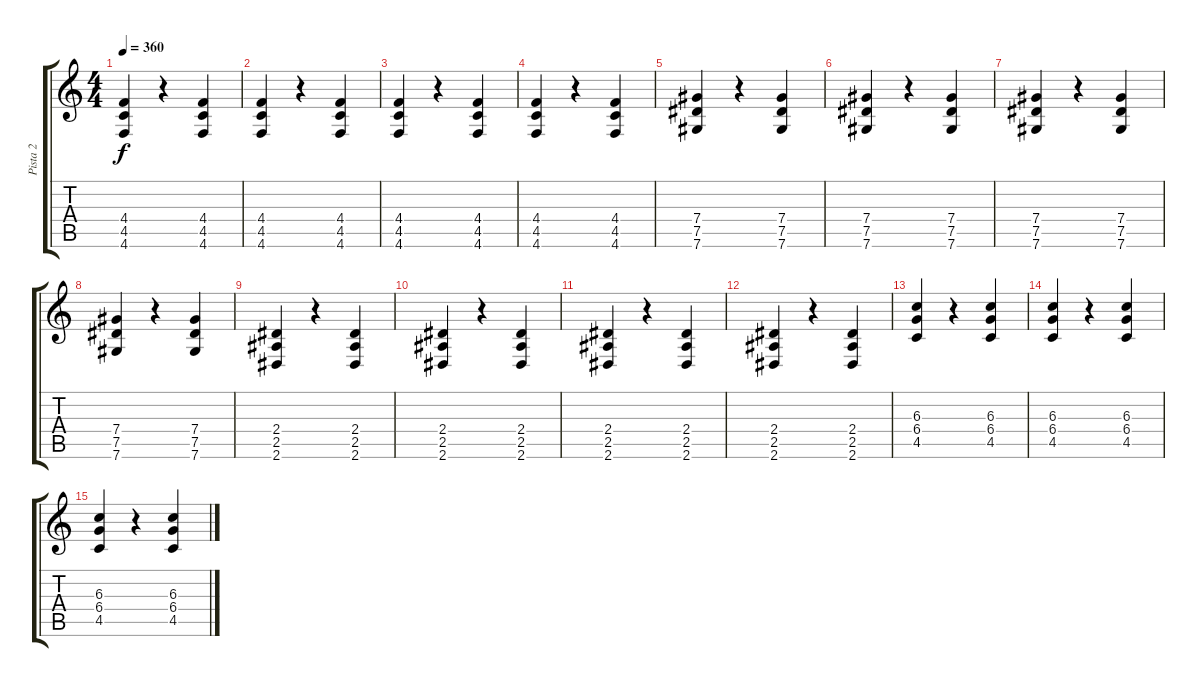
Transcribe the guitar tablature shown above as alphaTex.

\track ("Pista 2" "Pista 2") {instrument overdrivenguitar}
\staff {score tabs}
\tuning (Eb4 Bb3 Gb3 Db3 Ab2 Db2) {hide}
\ts (4 4)
\tempo 360
\clef g2
\ks c
(4.4 4.5 4.6).4{dy f} r.4 (4.4 4.5 4.6).4 |
(4.4 4.5 4.6).4 r.4 (4.4 4.5 4.6).4 |
(4.4 4.5 4.6).4 r.4 (4.4 4.5 4.6).4 |
(4.4 4.5 4.6).4 r.4 (4.4 4.5 4.6).4 |
(7.4 7.5 7.6).4 r.4 (7.4 7.5 7.6).4 |
(7.4 7.5 7.6).4 r.4 (7.4 7.5 7.6).4 |
(7.4 7.5 7.6).4 r.4 (7.4 7.5 7.6).4 |
(7.4 7.5 7.6).4 r.4 (7.4 7.5 7.6).4 |
(2.4 2.5 2.6).4 r.4 (2.4 2.5 2.6).4 |
(2.4 2.5 2.6).4 r.4 (2.4 2.5 2.6).4 |
(2.4 2.5 2.6).4 r.4 (2.4 2.5 2.6).4 |
(2.4 2.5 2.6).4 r.4 (2.4 2.5 2.6).4 |
(6.3 6.4 4.5).4 r.4 (6.3 6.4 4.5).4 |
(6.3 6.4 4.5).4 r.4 (6.3 6.4 4.5).4 |
(6.3 6.4 4.5).4 r.4 (6.3 6.4 4.5).4
